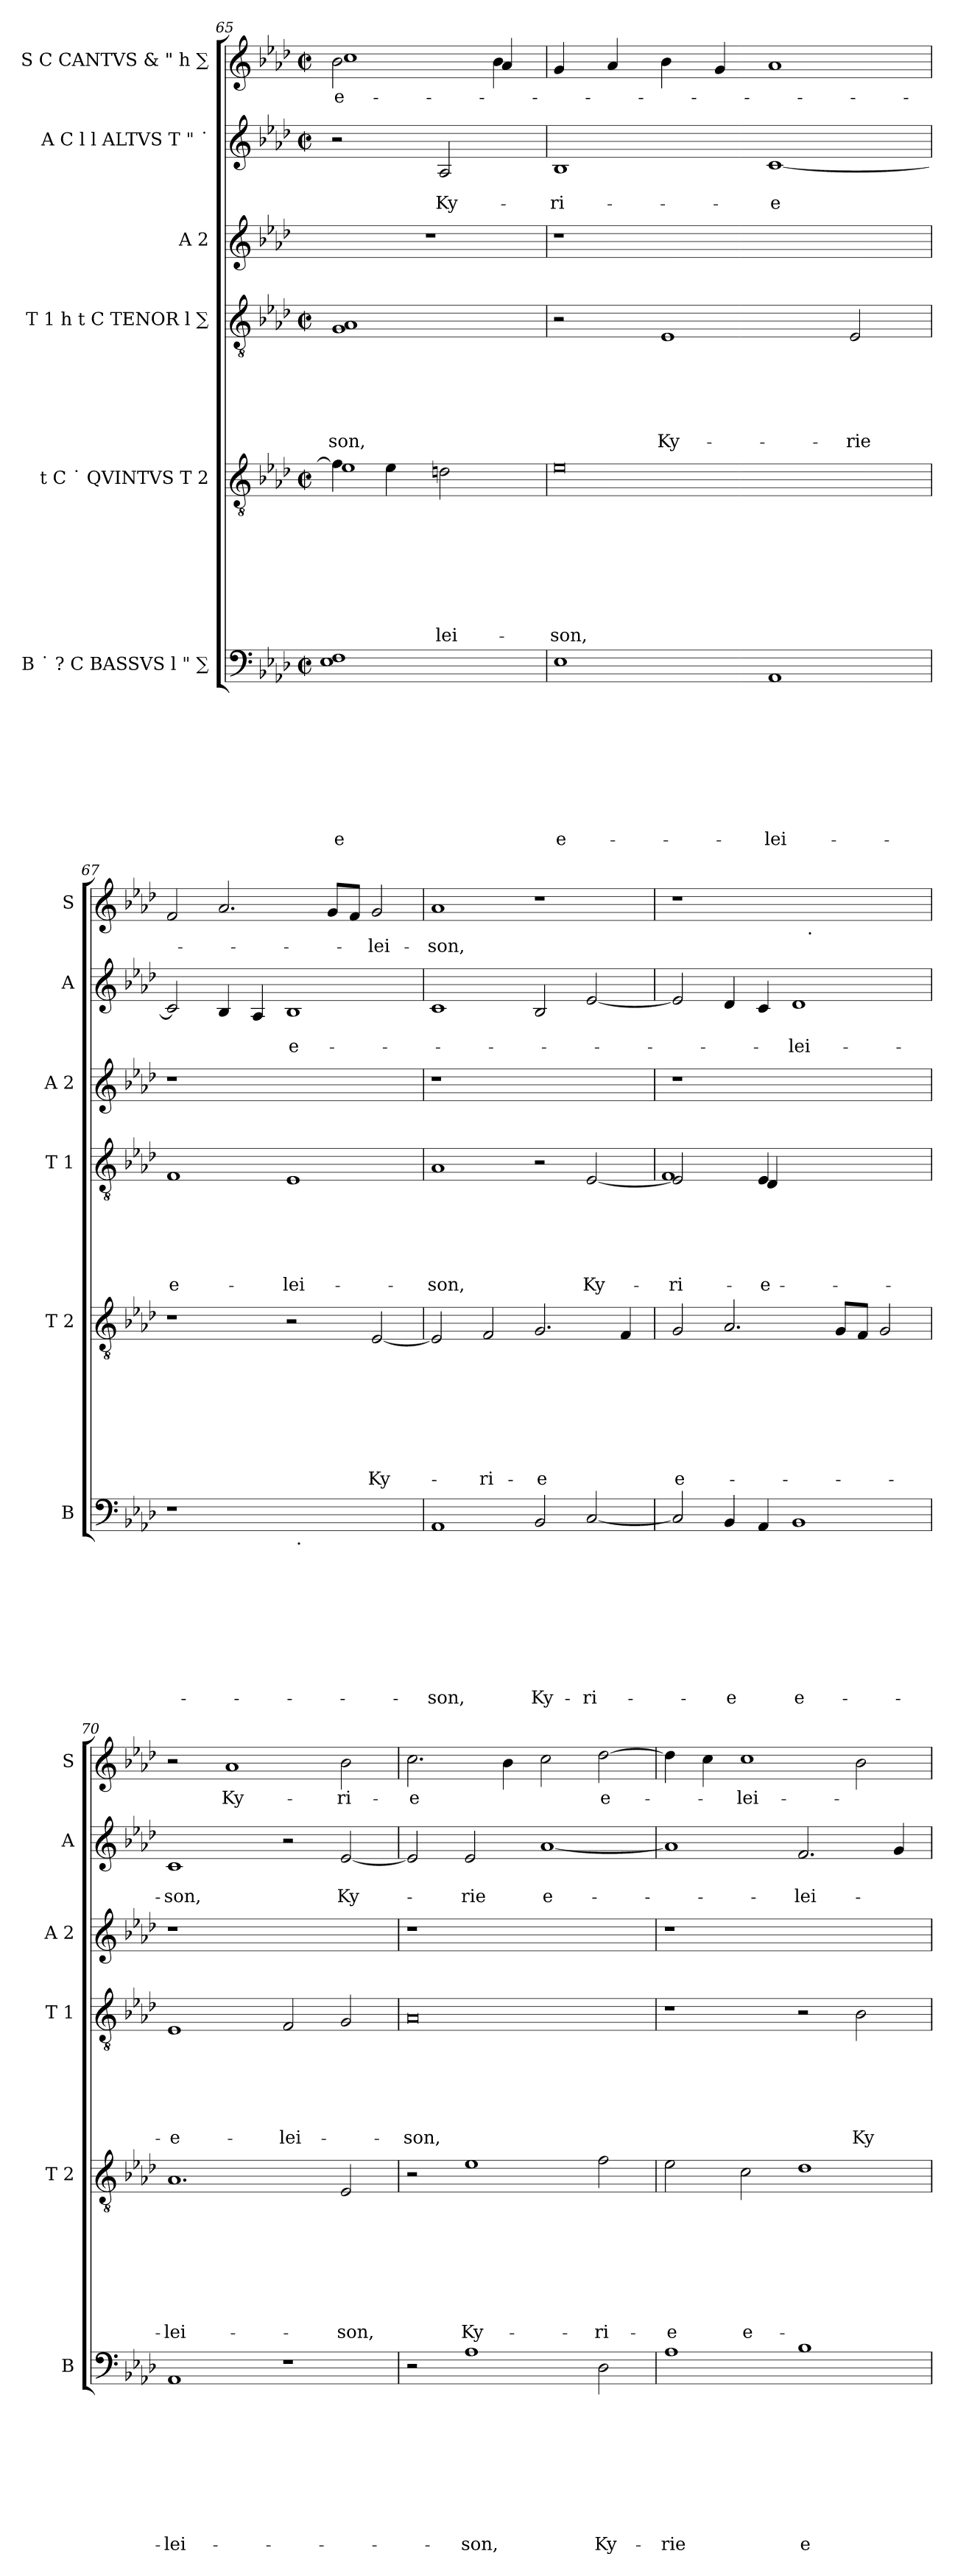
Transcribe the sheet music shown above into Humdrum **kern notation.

**kern	**text	**text	**text	**text	**text	**text	**text	**text	**text	**kern	**text	**text	**text	**text	**text	**text	**text	**text	**kern	**text	**text	**text	**text	**text	**text	**kern	**kern	**text	**text	**kern	**text
*part6	*part6	*part6	*part6	*part6	*part6	*part6	*part6	*part6	*part6	*part5	*part5	*part5	*part5	*part5	*part5	*part5	*part5	*part5	*part4	*part4	*part4	*part4	*part4	*part4	*part4	*part3	*part2	*part2	*part2	*part1	*part1
*staff6	*staff6	*staff6	*staff6	*staff6	*staff6	*staff6	*staff6	*staff6	*staff6	*staff5	*staff5	*staff5	*staff5	*staff5	*staff5	*staff5	*staff5	*staff5	*staff4	*staff4	*staff4	*staff4	*staff4	*staff4	*staff4	*staff3	*staff2	*staff2	*staff2	*staff1	*staff1
*I"B ˙ ? C BASSVS l " ∑	*	*	*	*	*	*	*	*	*	*I"t C ˙ QVINTVS T 2	*	*	*	*	*	*	*	*	*I"T 1 h t C TENOR l ∑	*	*	*	*	*	*	*I"A 2	*I"A C l l ALTVS T " ˙	*	*	*I"S C CANTVS & " h ∑	*
*I'B	*	*	*	*	*	*	*	*	*	*I'T 2	*	*	*	*	*	*	*	*	*I'T 1	*	*	*	*	*	*	*I'A 2	*I'A	*	*	*I'S	*
*clefF4	*	*	*	*	*	*	*	*	*	*clefGv2	*	*	*	*	*	*	*	*	*clefGv2	*	*	*	*	*	*	*clefG2	*clefG2	*	*	*clefG2	*
*k[b-e-a-d-]	*	*	*	*	*	*	*	*	*	*k[b-e-a-d-]	*	*	*	*	*	*	*	*	*k[b-e-a-d-]	*	*	*	*	*	*	*k[b-e-a-d-]	*k[b-e-a-d-]	*	*	*k[b-e-a-d-]	*
*A-:	*	*	*	*	*	*	*	*	*	*A-:	*	*	*	*	*	*	*	*	*A-:	*	*	*	*	*	*	*A-:	*A-:	*	*	*A-:	*
*M2/2	*	*	*	*	*	*	*	*	*	*M2/2	*	*	*	*	*	*	*	*	*M2/2	*	*	*	*	*	*	*	*M2/2	*	*	*M2/2	*
*met(c|)	*	*	*	*	*	*	*	*	*	*met(c|)	*	*	*	*	*	*	*	*	*met(c|)	*	*	*	*	*	*	*	*met(c|)	*	*	*met(c|)	*
=65	=65	=65	=65	=65	=65	=65	=65	=65	=65	=65	=65	=65	=65	=65	=65	=65	=65	=65	=65	=65	=65	=65	=65	=65	=65	=65	=65	=65	=65	=65	=65
!	!	!	!	!	!	!	!	!	!LO:LY:b:rj	!	!	!	!	!	!	!	!	!	!	!	!	!	!	!	!LO:LY:b	!	!	!	!	!	!LO:LY:b
*	*	*	*	*	*	*	*	*	*	*^	*	*	*	*	*	*	*	*	*	*	*	*	*	*	*	*	*	*	*	*^	*
!	!	!	!	!	!	!	!	!	!	!	!	!	!	!	!	!	!	!	!	!	!	!	!	!	!	!	!	!	!	!	!	!	!LO:LY:b:rj
*	*	*	*	*	*	*	*	*	*	*	*	*	*	*	*	*	*	*	*	*	*	*	*	*	*	*	*	*	*	*	*^	*^	*
1E- 1F	.	.	.	.	.	.	.	.	-e	4f\]	1e-	.	.	.	.	.	.	.	.	1G 1A-	.	.	.	.	.	-son,	1r	2r	.	.	2b-\	1cc	2.ryy	2.ryy	e-
.	.	.	.	.	.	.	.	.	.	4e-\	.	.	.	.	.	.	.	.	.	.	.	.	.	.	.	.	.	.	.	.	.	.	.	.	.
!	!	!	!	!	!	!	!	!	!	!	!	!	!	!	!	!	!	!	!LO:LY:b	!	!	!	!	!	!	!	!	!	!	!LO:LY:b	!	!	!	!	!
.	.	.	.	.	.	.	.	.	.	2d\	.	.	.	.	.	.	.	.	-lei-	.	.	.	.	.	.	.	.	2A-/	.	Ky-	2ryy	.	.	.	.
.	.	.	.	.	.	.	.	.	.	.	.	.	.	.	.	.	.	.	.	.	.	.	.	.	.	.	.	.	.	.	.	.	4b-\	4a-/	.
*	*	*	*	*	*	*	*	*	*	*v	*v	*	*	*	*	*	*	*	*	*	*	*	*	*	*	*	*	*	*	*	*	*	*	*	*
=66	=66	=66	=66	=66	=66	=66	=66	=66	=66	=66	=66	=66	=66	=66	=66	=66	=66	=66	=66	=66	=66	=66	=66	=66	=66	=66	=66	=66	=66	=66	=66	=66	=66	=66
!	!	!	!	!	!	!	!	!	!LO:LY:b	!	!	!	!	!	!	!	!	!LO:LY:b	!	!	!	!	!	!	!	!	!	!	!LO:LY:b	!	!	!	!	!
*	*	*	*	*	*	*	*	*	*	*	*	*	*	*	*	*	*	*	*	*	*	*	*	*	*	*	*	*	*	*v	*v	*v	*v	*
1E-	.	.	.	.	.	.	.	.	e-	0e-	.	.	.	.	.	.	.	-son,	2r	.	.	.	.	.	.	1r	1B-	.	-ri-	4g/	.
.	.	.	.	.	.	.	.	.	.	.	.	.	.	.	.	.	.	.	.	.	.	.	.	.	.	.	.	.	.	4a-/	.
!	!	!	!	!	!	!	!	!	!	!	!	!	!	!	!	!	!	!	!	!	!	!	!	!	!LO:LY:b	!	!	!	!	!	!
.	.	.	.	.	.	.	.	.	.	.	.	.	.	.	.	.	.	.	1E-	.	.	.	.	.	Ky-	.	.	.	.	4b-\	.
.	.	.	.	.	.	.	.	.	.	.	.	.	.	.	.	.	.	.	.	.	.	.	.	.	.	.	.	.	.	4g/	.
!	!	!	!	!	!	!	!	!	!LO:LY:b	!	!	!	!	!	!	!	!	!	!	!	!	!	!	!	!	!	!	!	!LO:LY:b:rj	!	!
1AA-	.	.	.	.	.	.	.	.	-lei-	.	.	.	.	.	.	.	.	.	.	.	.	.	.	.	.	1ryy	[<1c	.	-e	1a-	.
!	!	!	!	!	!	!	!	!	!	!	!	!	!	!	!	!	!	!	!	!	!	!	!	!	!LO:LY:b	!	!	!	!	!	!
.	.	.	.	.	.	.	.	.	.	.	.	.	.	.	.	.	.	.	2E-/	.	.	.	.	.	-rie	.	.	.	.	.	.
=67	=67	=67	=67	=67	=67	=67	=67	=67	=67	=67	=67	=67	=67	=67	=67	=67	=67	=67	=67	=67	=67	=67	=67	=67	=67	=67	=67	=67	=67	=67	=67
!	!	!	!	!	!	!	!	!	!	!	!	!	!	!	!	!	!	!	!	!	!	!	!	!	!LO:LY:b:rj	!	!	!	!	!	!
1r	.	.	.	.	.	.	.	.	.	1r	.	.	.	.	.	.	.	.	1F	.	.	.	.	.	e-	1r	2c/]	.	.	2f/	.
.	.	.	.	.	.	.	.	.	.	.	.	.	.	.	.	.	.	.	.	.	.	.	.	.	.	.	4B-/	.	.	2.a-/	.
.	.	.	.	.	.	.	.	.	.	.	.	.	.	.	.	.	.	.	.	.	.	.	.	.	.	.	4A-/	.	.	.	.
!	!	!	!	!	!	!	!	!	!	!	!	!	!	!	!	!	!	!	!	!	!	!	!	!	!LO:LY:b	!	!	!	!LO:LY:b:rj	!	!
32ryy	.	.	.	.	.	.	.	.	.	2r	.	.	.	.	.	.	.	.	1E-	.	.	.	.	.	-lei-	1ryy	1B-	.	e-	.	.
!LO:TX:b:t=.	!	!	!	!	!	!	!	!	!	!	!	!	!	!	!	!	!	!	!	!	!	!	!	!	!	!	!	!	!	!	!
32%31ryy	.	.	.	.	.	.	.	.	.	.	.	.	.	.	.	.	.	.	.	.	.	.	.	.	.	.	.	.	.	.	.
.	.	.	.	.	.	.	.	.	.	.	.	.	.	.	.	.	.	.	.	.	.	.	.	.	.	.	.	.	.	8g/L	.
.	.	.	.	.	.	.	.	.	.	.	.	.	.	.	.	.	.	.	.	.	.	.	.	.	.	.	.	.	.	8f/J	.
!	!	!	!	!	!	!	!	!	!	!	!	!	!	!	!	!	!	!LO:LY:b	!	!	!	!	!	!	!	!	!	!	!	!	!LO:LY:b
.	.	.	.	.	.	.	.	.	.	[<2E-/	.	.	.	.	.	.	.	Ky-	.	.	.	.	.	.	.	.	.	.	.	2g/	-lei-
=68	=68	=68	=68	=68	=68	=68	=68	=68	=68	=68	=68	=68	=68	=68	=68	=68	=68	=68	=68	=68	=68	=68	=68	=68	=68	=68	=68	=68	=68	=68	=68
!	!	!	!	!	!	!	!	!	!LO:LY:b	!	!	!	!	!	!	!	!	!	!	!	!	!	!	!	!LO:LY:b	!	!	!	!	!	!LO:LY:b
1AA-	.	.	.	.	.	.	.	.	-son,	2E-/]	.	.	.	.	.	.	.	.	1A-	.	.	.	.	.	-son,	1r	1c	.	.	1a-	-son,
!	!	!	!	!	!	!	!	!	!	!	!	!	!	!	!	!	!	!LO:LY:b	!	!	!	!	!	!	!	!	!	!	!	!	!
.	.	.	.	.	.	.	.	.	.	2F/	.	.	.	.	.	.	.	-ri-	.	.	.	.	.	.	.	.	.	.	.	.	.
!	!	!	!	!	!	!	!	!	!LO:LY:b	!	!	!	!	!	!	!	!	!LO:LY:b:rj	!	!	!	!	!	!	!	!	!	!	!	!	!
2BB-/	.	.	.	.	.	.	.	.	Ky-	2.G/	.	.	.	.	.	.	.	-e	2r	.	.	.	.	.	.	1ryy	2B-/	.	.	1r	.
!	!	!	!	!	!	!	!	!	!LO:LY:b:rj	!	!	!	!	!	!	!	!	!	!	!	!	!	!	!	!LO:LY:b	!	!	!	!	!	!
[<2C/	.	.	.	.	.	.	.	.	-ri-	.	.	.	.	.	.	.	.	.	[<2E-/	.	.	.	.	.	Ky-	.	[<2e-/	.	.	.	.
.	.	.	.	.	.	.	.	.	.	4F/	.	.	.	.	.	.	.	.	.	.	.	.	.	.	.	.	.	.	.	.	.
!!LO:LB:g=z
=69	=69	=69	=69	=69	=69	=69	=69	=69	=69	=69	=69	=69	=69	=69	=69	=69	=69	=69	=69	=69	=69	=69	=69	=69	=69	=69	=69	=69	=69	=69	=69
!	!	!	!	!	!	!	!	!	!	!	!	!	!	!	!	!	!	!LO:LY:b	!	!	!	!	!	!	!LO:LY:b	!	!	!	!	!	!
*	*	*	*	*	*	*	*	*	*	*	*	*	*	*	*	*	*	*	*^	*	*	*	*	*	*	*	*	*	*	*	*
*	*	*	*	*	*	*	*	*	*	*	*	*	*	*	*	*	*	*	*	*^	*	*	*	*	*	*	*	*	*	*	*	*
*	*	*	*	*	*	*	*	*	*	*	*	*	*	*	*	*	*	*	*	*	*^	*	*	*	*	*	*	*	*	*	*	*	*
2C/]	.	.	.	.	.	.	.	.	.	2G/	.	.	.	.	.	.	.	e-	2E-/]	1F	2.ryy	2.ryy	.	.	.	.	.	-ri-	1r	2e-/]	.	.	1r	.
!	!	!	!	!	!	!	!	!	!LO:LY:b	!	!	!	!	!	!	!	!	!	!	!	!	!	!	!	!	!	!	!	!	!	!	!	!	!
4BB-/	.	.	.	.	.	.	.	.	-e	2.A-/	.	.	.	.	.	.	.	.	1ryy	.	.	.	.	.	.	.	.	.	.	4d-/	.	.	.	.
!	!	!	!	!	!	!	!	!	!	!	!	!	!	!	!	!	!	!	!	!	!	!	!	!	!	!	!	!LO:LY:b:rj	!	!	!	!	!	!
4AA-/	.	.	.	.	.	.	.	.	.	.	.	.	.	.	.	.	.	.	.	.	4E-/	4D-/	.	.	.	.	.	-e	.	4c/	.	.	.	.
!	!	!	!	!	!	!	!	!	!LO:LY:b	!	!	!	!	!	!	!	!	!	!	!	!	!	!	!	!	!	!	!	!	!	!	!LO:LY:b	!	!
1BB-	.	.	.	.	.	.	.	.	e-	.	.	.	.	.	.	.	.	.	.	1ryy	1ryy	1ryy	.	.	.	.	.	.	1ryy	1d-	.	-lei-	16ryy	.
!	!	!	!	!	!	!	!	!	!	!	!	!	!	!	!	!	!	!	!	!	!	!	!	!	!	!	!	!	!	!	!	!	!LO:TX:b:t=.	!
.	.	.	.	.	.	.	.	.	.	.	.	.	.	.	.	.	.	.	.	.	.	.	.	.	.	.	.	.	.	.	.	.	2...ryy	.
.	.	.	.	.	.	.	.	.	.	8G/L	.	.	.	.	.	.	.	.	.	.	.	.	.	.	.	.	.	.	.	.	.	.	.	.
.	.	.	.	.	.	.	.	.	.	8F/J	.	.	.	.	.	.	.	.	.	.	.	.	.	.	.	.	.	.	.	.	.	.	.	.
.	.	.	.	.	.	.	.	.	.	2G/	.	.	.	.	.	.	.	.	2ryy	.	.	.	.	.	.	.	.	.	.	.	.	.	.	.
*	*	*	*	*	*	*	*	*	*	*	*	*	*	*	*	*	*	*	*v	*v	*v	*v	*	*	*	*	*	*	*	*	*	*	*	*
=70	=70	=70	=70	=70	=70	=70	=70	=70	=70	=70	=70	=70	=70	=70	=70	=70	=70	=70	=70	=70	=70	=70	=70	=70	=70	=70	=70	=70	=70	=70	=70
!	!	!	!	!	!	!	!	!	!LO:LY:b	!	!	!	!	!	!	!	!	!LO:LY:b	!	!	!	!	!	!	!LO:LY:b:rj	!	!	!	!LO:LY:b	!	!
1AA-	.	.	.	.	.	.	.	.	-lei-	1.A-	.	.	.	.	.	.	.	-lei-	1E-	.	.	.	.	.	e-	1r	1c	.	-son,	2r	.
!	!	!	!	!	!	!	!	!	!	!	!	!	!	!	!	!	!	!	!	!	!	!	!	!	!	!	!	!	!	!	!LO:LY:b
.	.	.	.	.	.	.	.	.	.	.	.	.	.	.	.	.	.	.	.	.	.	.	.	.	.	.	.	.	.	1a-	Ky-
!	!	!	!	!	!	!	!	!	!	!	!	!	!	!	!	!	!	!	!	!	!	!	!	!	!LO:LY:b	!	!	!	!	!	!
1r	.	.	.	.	.	.	.	.	.	.	.	.	.	.	.	.	.	.	2F/	.	.	.	.	.	-lei-	1ryy	2r	.	.	.	.
!	!	!	!	!	!	!	!	!	!	!	!	!	!	!	!	!	!	!LO:LY:b	!	!	!	!	!	!	!	!	!	!	!LO:LY:b	!	!LO:LY:b
.	.	.	.	.	.	.	.	.	.	2E-/	.	.	.	.	.	.	.	-son,	2G/	.	.	.	.	.	.	.	[<2e-/	.	Ky-	2b-\	-ri-
=71	=71	=71	=71	=71	=71	=71	=71	=71	=71	=71	=71	=71	=71	=71	=71	=71	=71	=71	=71	=71	=71	=71	=71	=71	=71	=71	=71	=71	=71	=71	=71
!	!	!	!	!	!	!	!	!	!	!	!	!	!	!	!	!	!	!	!	!	!	!	!	!	!LO:LY:b	!	!	!	!	!	!LO:LY:b:rj
2r	.	.	.	.	.	.	.	.	.	2r	.	.	.	.	.	.	.	.	0A-	.	.	.	.	.	-son,	1r	2e-/]	.	.	2.cc\	-e
!	!	!	!	!	!	!	!	!	!LO:LY:b	!	!	!	!	!	!	!	!	!LO:LY:b	!	!	!	!	!	!	!	!	!	!	!LO:LY:b	!	!
1A-	.	.	.	.	.	.	.	.	-son,	1e-	.	.	.	.	.	.	.	Ky-	.	.	.	.	.	.	.	.	2e-/	.	-rie	.	.
.	.	.	.	.	.	.	.	.	.	.	.	.	.	.	.	.	.	.	.	.	.	.	.	.	.	.	.	.	.	4b-\	.
!	!	!	!	!	!	!	!	!	!	!	!	!	!	!	!	!	!	!	!	!	!	!	!	!	!	!	!	!	!LO:LY:b:rj	!	!
.	.	.	.	.	.	.	.	.	.	.	.	.	.	.	.	.	.	.	.	.	.	.	.	.	.	1ryy	[<1a-	.	e-	2cc\	.
!	!	!	!	!	!	!	!	!	!LO:LY:b	!	!	!	!	!	!	!	!	!LO:LY:b	!	!	!	!	!	!	!	!	!	!	!	!	!LO:LY:b
2D-\	.	.	.	.	.	.	.	.	Ky-	2f\	.	.	.	.	.	.	.	-ri-	.	.	.	.	.	.	.	.	.	.	.	[>2dd-\	e-
=72	=72	=72	=72	=72	=72	=72	=72	=72	=72	=72	=72	=72	=72	=72	=72	=72	=72	=72	=72	=72	=72	=72	=72	=72	=72	=72	=72	=72	=72	=72	=72
!	!	!	!	!	!	!	!	!	!LO:LY:b:rj	!	!	!	!	!	!	!	!	!LO:LY:b	!	!	!	!	!	!	!	!	!	!	!	!	!
1A-	.	.	.	.	.	.	.	.	-rie	2e-\	.	.	.	.	.	.	.	-e	1r	.	.	.	.	.	.	1r	1a-]	.	.	4dd-\]	.
.	.	.	.	.	.	.	.	.	.	.	.	.	.	.	.	.	.	.	.	.	.	.	.	.	.	.	.	.	.	4cc\	.
!	!	!	!	!	!	!	!	!	!	!	!	!	!	!	!	!	!	!LO:LY:b	!	!	!	!	!	!	!	!	!	!	!	!	!LO:LY:b
.	.	.	.	.	.	.	.	.	.	2c\	.	.	.	.	.	.	.	e-	.	.	.	.	.	.	.	.	.	.	.	1cc	-lei-
!	!	!	!	!	!	!	!	!	!LO:LY:b	!	!	!	!	!	!	!	!	!	!	!	!	!	!	!	!	!	!	!	!LO:LY:b	!	!
1B-	.	.	.	.	.	.	.	.	e-	1d-	.	.	.	.	.	.	.	.	2r	.	.	.	.	.	.	1ryy	2.f/	.	-lei-	.	.
!	!	!	!	!	!	!	!	!	!	!	!	!	!	!	!	!	!	!	!	!	!	!	!	!	!LO:LY:b	!	!	!	!	!	!
.	.	.	.	.	.	.	.	.	.	.	.	.	.	.	.	.	.	.	2B-\	.	.	.	.	.	Ky-	.	.	.	.	2b-\	.
.	.	.	.	.	.	.	.	.	.	.	.	.	.	.	.	.	.	.	.	.	.	.	.	.	.	.	4g/	.	.	.	.
=	=	=	=	=	=	=	=	=	=	=	=	=	=	=	=	=	=	=	=	=	=	=	=	=	=	=	=	=	=	=	=
*-	*-	*-	*-	*-	*-	*-	*-	*-	*-	*-	*-	*-	*-	*-	*-	*-	*-	*-	*-	*-	*-	*-	*-	*-	*-	*-	*-	*-	*-	*-	*-
